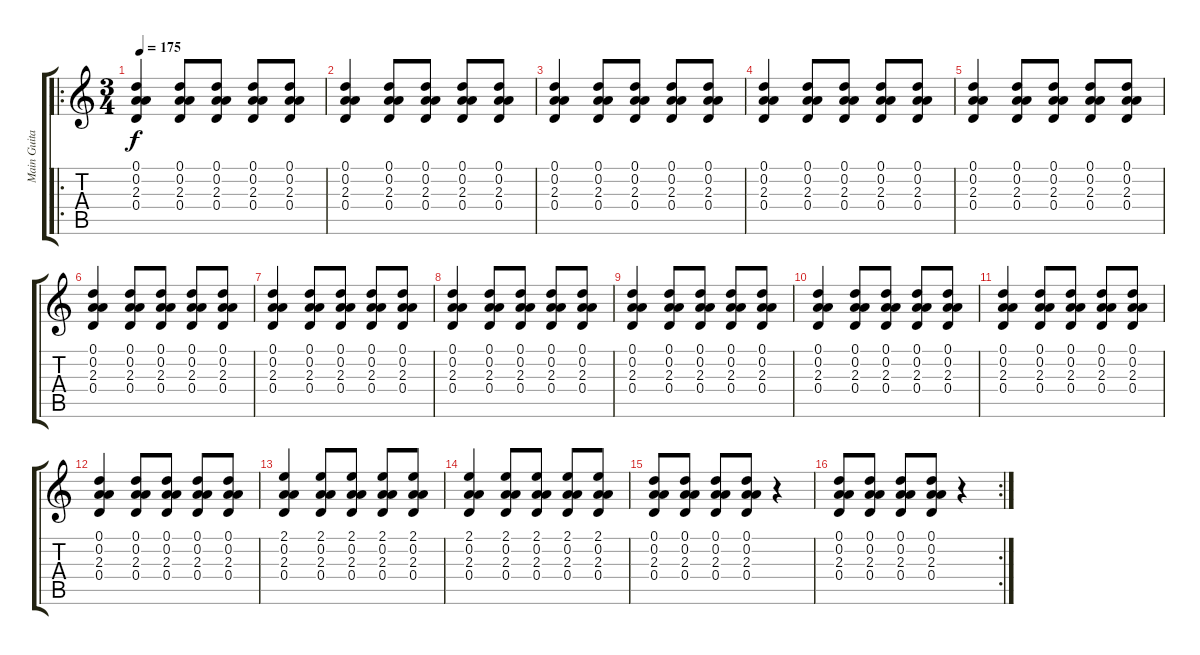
\track ("Main Guitar" "Main Guita") {instrument acousticguitarsteel}
\staff {score tabs}
\tuning (D4 A3 G3 D3 A2 D2) {hide}
\ro
\ts (3 4)
\tempo 175
\clef g2
\ks c
(0.1 0.2 2.3 0.4).4{dy f} (0.1 0.2 2.3 0.4).8 (0.1 0.2 2.3 0.4).8 (0.1 0.2 2.3 0.4).8 (0.1 0.2 2.3 0.4).8 |
(0.1 0.2 2.3 0.4).4 (0.1 0.2 2.3 0.4).8 (0.1 0.2 2.3 0.4).8 (0.1 0.2 2.3 0.4).8 (0.1 0.2 2.3 0.4).8 |
(0.1 0.2 2.3 0.4).4 (0.1 0.2 2.3 0.4).8 (0.1 0.2 2.3 0.4).8 (0.1 0.2 2.3 0.4).8 (0.1 0.2 2.3 0.4).8 |
(0.1 0.2 2.3 0.4).4 (0.1 0.2 2.3 0.4).8 (0.1 0.2 2.3 0.4).8 (0.1 0.2 2.3 0.4).8 (0.1 0.2 2.3 0.4).8 |
(0.1 0.2 2.3 0.4).4 (0.1 0.2 2.3 0.4).8 (0.1 0.2 2.3 0.4).8 (0.1 0.2 2.3 0.4).8 (0.1 0.2 2.3 0.4).8 |
(0.1 0.2 2.3 0.4).4 (0.1 0.2 2.3 0.4).8 (0.1 0.2 2.3 0.4).8 (0.1 0.2 2.3 0.4).8 (0.1 0.2 2.3 0.4).8 |
(0.1 0.2 2.3 0.4).4 (0.1 0.2 2.3 0.4).8 (0.1 0.2 2.3 0.4).8 (0.1 0.2 2.3 0.4).8 (0.1 0.2 2.3 0.4).8 |
(0.1 0.2 2.3 0.4).4 (0.1 0.2 2.3 0.4).8 (0.1 0.2 2.3 0.4).8 (0.1 0.2 2.3 0.4).8 (0.1 0.2 2.3 0.4).8 |
(0.1 0.2 2.3 0.4).4 (0.1 0.2 2.3 0.4).8 (0.1 0.2 2.3 0.4).8 (0.1 0.2 2.3 0.4).8 (0.1 0.2 2.3 0.4).8 |
(0.1 0.2 2.3 0.4).4 (0.1 0.2 2.3 0.4).8 (0.1 0.2 2.3 0.4).8 (0.1 0.2 2.3 0.4).8 (0.1 0.2 2.3 0.4).8 |
(0.1 0.2 2.3 0.4).4 (0.1 0.2 2.3 0.4).8 (0.1 0.2 2.3 0.4).8 (0.1 0.2 2.3 0.4).8 (0.1 0.2 2.3 0.4).8 |
(0.1 0.2 2.3 0.4).4 (0.1 0.2 2.3 0.4).8 (0.1 0.2 2.3 0.4).8 (0.1 0.2 2.3 0.4).8 (0.1 0.2 2.3 0.4).8 |
(2.1 0.2 2.3 0.4).4 (2.1 0.2 2.3 0.4).8 (2.1 0.2 2.3 0.4).8 (2.1 0.2 2.3 0.4).8 (2.1 0.2 2.3 0.4).8 |
(2.1 0.2 2.3 0.4).4 (2.1 0.2 2.3 0.4).8 (2.1 0.2 2.3 0.4).8 (2.1 0.2 2.3 0.4).8 (2.1 0.2 2.3 0.4).8 |
(0.1 0.2 2.3 0.4).8 (0.1 0.2 2.3 0.4).8 (0.1 0.2 2.3 0.4).8 (0.1 0.2 2.3 0.4).8 r.4 |
\rc 2
(0.1 0.2 2.3 0.4).8 (0.1 0.2 2.3 0.4).8 (0.1 0.2 2.3 0.4).8 (0.1 0.2 2.3 0.4).8 r.4
